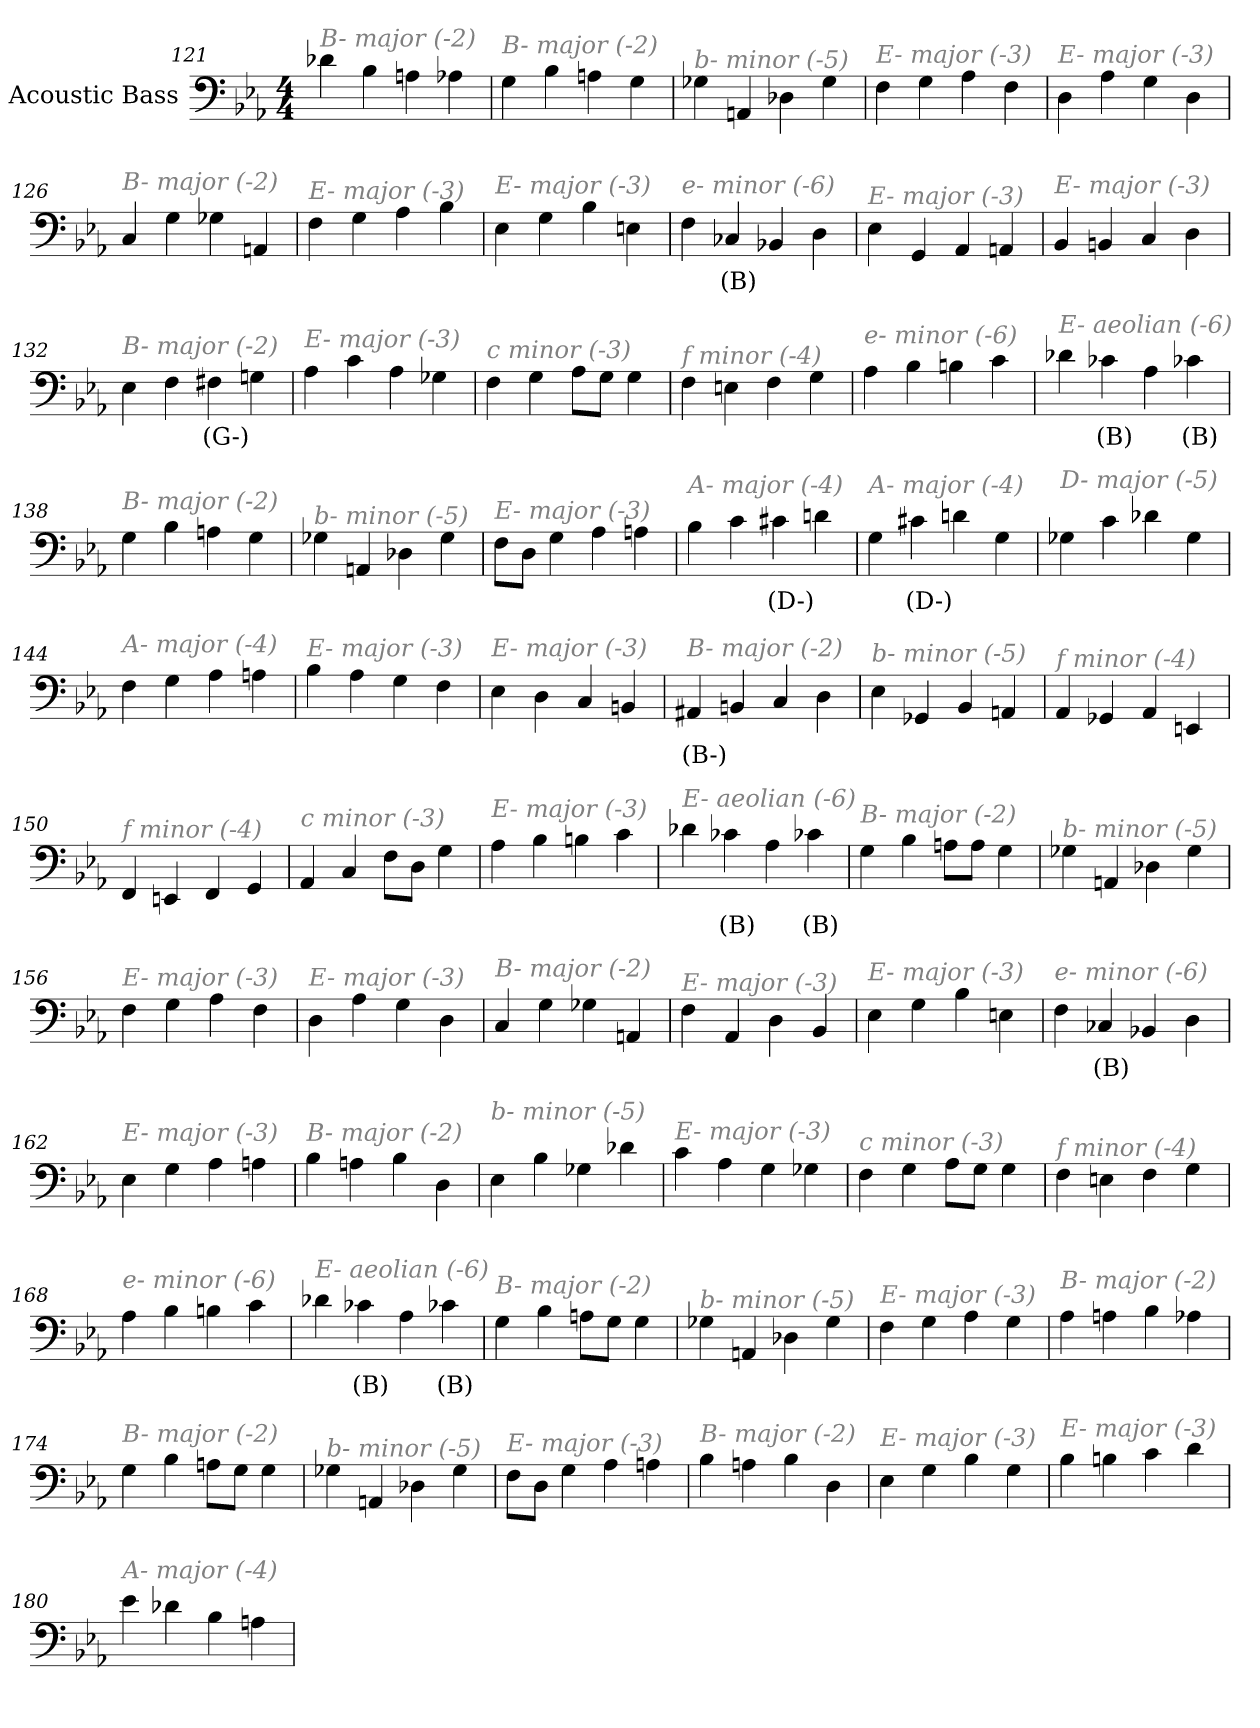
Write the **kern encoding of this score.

**kern	**text
*part1	*part1
*staff1	*staff1
*I"Acoustic Bass	*
*clefF4	*
*ITrd7c12	*
*k[b-e-a-]	*
*E-:	*
*M4/4	*
=121	=121
!LO:TX:i:color=#808080:t=B- major (-2)	!
4D-X	.
4BB-	.
4AAn	.
4AA-X	.
=122	=122
!LO:TX:i:color=#808080:t=B- major (-2)	!
4GG	.
4BB-	.
4AAn	.
4GG	.
=123	=123
!LO:TX:i:color=#808080:t=b- minor (-5)	!
4GG-X	.
4AAAn	.
4DD-X	.
4GG-	.
=124	=124
!LO:TX:i:color=#808080:t=E- major (-3)	!
4FF	.
4GG	.
4AA-	.
4FF	.
=125	=125
!LO:TX:i:color=#808080:t=E- major (-3)	!
4DD	.
4AA-	.
4GG	.
4DD	.
=126	=126
!LO:TX:i:color=#808080:t=B- major (-2)	!
4CC	.
4GG	.
4GG-X	.
4AAAn	.
=127	=127
!LO:TX:i:color=#808080:t=E- major (-3)	!
4FF	.
4GG	.
4AA-	.
4BB-	.
=128	=128
!LO:TX:i:color=#808080:t=E- major (-3)	!
4EE-	.
4GG	.
4BB-	.
4EEn	.
=129	=129
!LO:TX:i:color=#808080:t=e- minor (-6)	!
4FF	.
4CC-Xi	(B)
4BBB-X	.
4DD	.
=130	=130
!LO:TX:i:color=#808080:t=E- major (-3)	!
4EE-	.
4GGG	.
4AAA-	.
4AAAn	.
=131	=131
!LO:TX:i:color=#808080:t=E- major (-3)	!
4BBB-	.
4BBBn	.
4CC	.
4DD	.
=132	=132
!LO:TX:i:color=#808080:t=B- major (-2)	!
4EE-	.
4FF	.
4FF#Xi	(G-)
4GGn	.
=133	=133
!LO:TX:i:color=#808080:t=E- major (-3)	!
4AA-	.
4C	.
4AA-	.
4GG-X	.
=134	=134
!LO:TX:i:color=#808080:t=c minor (-3)	!
4FF	.
4GG	.
8AA-L	.
8GGJ	.
4GG	.
=135	=135
!LO:TX:i:color=#808080:t=f minor (-4)	!
4FF	.
4EEn	.
4FF	.
4GG	.
=136	=136
!LO:TX:i:color=#808080:t=e- minor (-6)	!
4AA-	.
4BB-	.
4BBn	.
4C	.
=137	=137
!LO:TX:i:color=#808080:t=E- aeolian (-6)	!
4D-X	.
4C-Xi	(B)
4AA-	.
4C-Xi	(B)
=138	=138
!LO:TX:i:color=#808080:t=B- major (-2)	!
4GG	.
4BB-	.
4AAn	.
4GG	.
=139	=139
!LO:TX:i:color=#808080:t=b- minor (-5)	!
4GG-X	.
4AAAn	.
4DD-X	.
4GG-	.
=140	=140
!LO:TX:i:color=#808080:t=E- major (-3)	!
8FFL	.
8DDJ	.
4GG	.
4AA-	.
4AAn	.
=141	=141
!LO:TX:i:color=#808080:t=A- major (-4)	!
4BB-	.
4C	.
4C#Xi	(D-)
4Dn	.
=142	=142
!LO:TX:i:color=#808080:t=A- major (-4)	!
4GG	.
4C#Xi	(D-)
4Dn	.
4GG	.
=143	=143
!LO:TX:i:color=#808080:t=D- major (-5)	!
4GG-X	.
4C	.
4D-X	.
4GG-	.
=144	=144
!LO:TX:i:color=#808080:t=A- major (-4)	!
4FF	.
4GG	.
4AA-	.
4AAn	.
=145	=145
!LO:TX:i:color=#808080:t=E- major (-3)	!
4BB-	.
4AA-	.
4GG	.
4FF	.
=146	=146
!LO:TX:i:color=#808080:t=E- major (-3)	!
4EE-	.
4DD	.
4CC	.
4BBBn	.
=147	=147
!LO:TX:i:color=#808080:t=B- major (-2)	!
4AAA#Xj	(B-)
4BBBn	.
4CC	.
4DD	.
=148	=148
!LO:TX:i:color=#808080:t=b- minor (-5)	!
4EE-	.
4GGG-X	.
4BBB-	.
4AAAn	.
=149	=149
!LO:TX:i:color=#808080:t=f minor (-4)	!
4AAA-	.
4GGG-X	.
4AAA-	.
4EEEn	.
=150	=150
!LO:TX:i:color=#808080:t=f minor (-4)	!
4FFF	.
4EEEn	.
4FFF	.
4GGG	.
=151	=151
!LO:TX:i:color=#808080:t=c minor (-3)	!
4AAA-	.
4CC	.
8FFL	.
8DDJ	.
4GG	.
=152	=152
!LO:TX:i:color=#808080:t=E- major (-3)	!
4AA-	.
4BB-	.
4BBn	.
4C	.
=153	=153
!LO:TX:i:color=#808080:t=E- aeolian (-6)	!
4D-X	.
4C-Xi	(B)
4AA-	.
4C-Xi	(B)
=154	=154
!LO:TX:i:color=#808080:t=B- major (-2)	!
4GG	.
4BB-	.
8AAnL	.
8AAJ	.
4GG	.
=155	=155
!LO:TX:i:color=#808080:t=b- minor (-5)	!
4GG-X	.
4AAAn	.
4DD-X	.
4GG-	.
=156	=156
!LO:TX:i:color=#808080:t=E- major (-3)	!
4FF	.
4GG	.
4AA-	.
4FF	.
=157	=157
!LO:TX:i:color=#808080:t=E- major (-3)	!
4DD	.
4AA-	.
4GG	.
4DD	.
=158	=158
!LO:TX:i:color=#808080:t=B- major (-2)	!
4CC	.
4GG	.
4GG-X	.
4AAAn	.
=159	=159
!LO:TX:i:color=#808080:t=E- major (-3)	!
4FF	.
4AAA-	.
4DD	.
4BBB-	.
=160	=160
!LO:TX:i:color=#808080:t=E- major (-3)	!
4EE-	.
4GG	.
4BB-	.
4EEn	.
=161	=161
!LO:TX:i:color=#808080:t=e- minor (-6)	!
4FF	.
4CC-Xi	(B)
4BBB-X	.
4DD	.
=162	=162
!LO:TX:i:color=#808080:t=E- major (-3)	!
4EE-	.
4GG	.
4AA-	.
4AAn	.
=163	=163
!LO:TX:i:color=#808080:t=B- major (-2)	!
4BB-	.
4AAn	.
4BB-	.
4DD	.
=164	=164
!LO:TX:i:color=#808080:t=b- minor (-5)	!
4EE-	.
4BB-	.
4GG-X	.
4D-X	.
=165	=165
!LO:TX:i:color=#808080:t=E- major (-3)	!
4C	.
4AA-	.
4GG	.
4GG-X	.
=166	=166
!LO:TX:i:color=#808080:t=c minor (-3)	!
4FF	.
4GG	.
8AA-L	.
8GGJ	.
4GG	.
=167	=167
!LO:TX:i:color=#808080:t=f minor (-4)	!
4FF	.
4EEn	.
4FF	.
4GG	.
=168	=168
!LO:TX:i:color=#808080:t=e- minor (-6)	!
4AA-	.
4BB-	.
4BBn	.
4C	.
=169	=169
!LO:TX:i:color=#808080:t=E- aeolian (-6)	!
4D-X	.
4C-Xi	(B)
4AA-	.
4C-Xi	(B)
=170	=170
!LO:TX:i:color=#808080:t=B- major (-2)	!
4GG	.
4BB-	.
8AAnL	.
8GGJ	.
4GG	.
=171	=171
!LO:TX:i:color=#808080:t=b- minor (-5)	!
4GG-X	.
4AAAn	.
4DD-X	.
4GG-	.
=172	=172
!LO:TX:i:color=#808080:t=E- major (-3)	!
4FF	.
4GG	.
4AA-	.
4GG	.
=173	=173
!LO:TX:i:color=#808080:t=B- major (-2)	!
4AA-	.
4AAn	.
4BB-	.
4AA-X	.
=174	=174
!LO:TX:i:color=#808080:t=B- major (-2)	!
4GG	.
4BB-	.
8AAnL	.
8GGJ	.
4GG	.
=175	=175
!LO:TX:i:color=#808080:t=b- minor (-5)	!
4GG-X	.
4AAAn	.
4DD-X	.
4GG-	.
=176	=176
!LO:TX:i:color=#808080:t=E- major (-3)	!
8FFL	.
8DDJ	.
4GG	.
4AA-	.
4AAn	.
=177	=177
!LO:TX:i:color=#808080:t=B- major (-2)	!
4BB-	.
4AAn	.
4BB-	.
4DD	.
=178	=178
!LO:TX:i:color=#808080:t=E- major (-3)	!
4EE-	.
4GG	.
4BB-	.
4GG	.
=179	=179
!LO:TX:i:color=#808080:t=E- major (-3)	!
4BB-	.
4BBn	.
4C	.
4D	.
=180	=180
!LO:TX:i:color=#808080:t=A- major (-4)	!
4E-	.
4D-X	.
4BB-	.
4AAn	.
=	=
*-	*-
